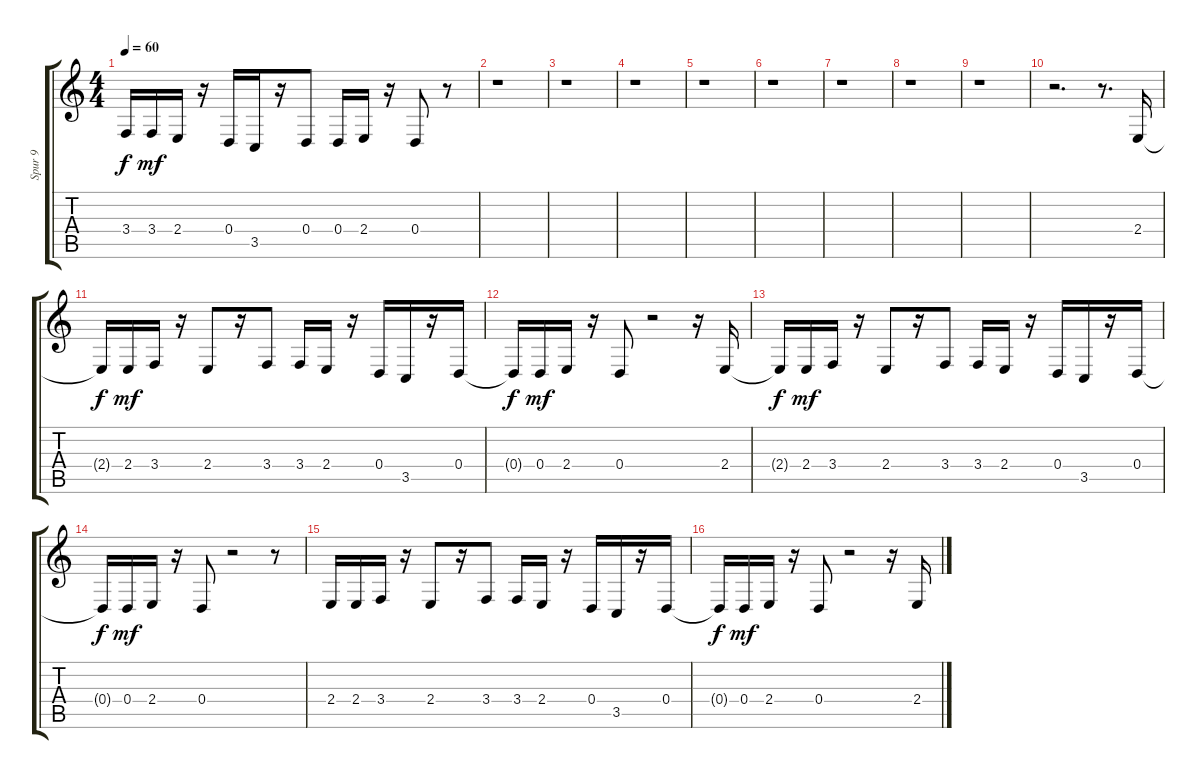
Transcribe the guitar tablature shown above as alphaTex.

\track ("Spur 9" "Spur 9") {instrument acousticgrandpiano}
\staff {score tabs}
\tuning (E4 B3 G3 D3 A2 E2) {hide}
\ts (4 4)
\tempo 60
\clef g2
\ks c
3.4{t}.16{dy f} 3.4.16{dy mf} 2.4.16 r.16 0.4.16 3.5.16 r.16 0.4.8 0.4.16 2.4.16 r.16 0.4.8 r.8 |
r.1 |
r.1 |
r.1 |
r.1 |
r.1 |
r.1 |
r.1 |
r.1 |
r.2{d} r.8{d} 2.4.16 |
2.4{t}.16{dy f} 2.4.16{dy mf} 3.4.16 r.16 2.4.8 r.16 3.4.8 3.4.16 2.4.16 r.16 0.4.16 3.5.16 r.16 0.4.16 |
0.4{t}.16{dy f} 0.4.16{dy mf} 2.4.16 r.16 0.4.8 r.2 r.16 2.4.16 |
2.4{t}.16{dy f} 2.4.16{dy mf} 3.4.16 r.16 2.4.8 r.16 3.4.8 3.4.16 2.4.16 r.16 0.4.16 3.5.16 r.16 0.4.16 |
0.4{t}.16{dy f} 0.4.16{dy mf} 2.4.16 r.16 0.4.8 r.2 r.8 |
2.4.16 2.4.16 3.4.16 r.16 2.4.8 r.16 3.4.8 3.4.16 2.4.16 r.16 0.4.16 3.5.16 r.16 0.4.16 |
0.4{t}.16{dy f} 0.4.16{dy mf} 2.4.16 r.16 0.4.8 r.2 r.16 2.4.16
